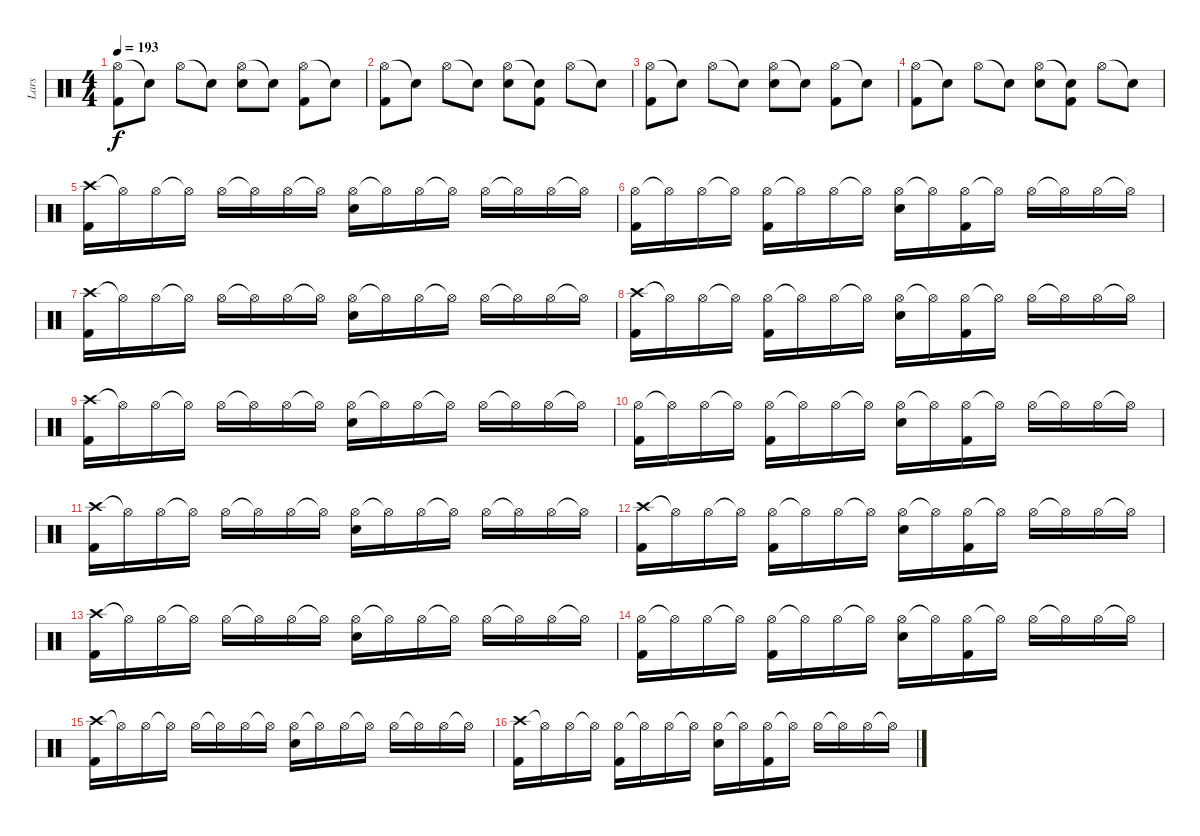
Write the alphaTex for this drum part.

\track ("Lars" "Lars") {instrument percussion}
\staff {score}
\articulation defaults
\ts (4 4)
\tempo 193
\clef neutral
\ks c
("Hi-Hat (open)" "Kick (hit) 2").8{dy f} "Snare (hit)"{t}.8 "Hi-Hat (open)".8 "Snare (hit)"{t}.8 ("Hi-Hat (open)" "Electric Snare (hit)").8 "Snare (hit)"{t}.8 ("Hi-Hat (open)" "Kick (hit) 2").8 "Snare (hit)"{t}.8 |
("Hi-Hat (open)" "Kick (hit) 2").8 "Snare (hit)"{t}.8 "Hi-Hat (open)".8 "Snare (hit)"{t}.8 ("Hi-Hat (open)" "Electric Snare (hit)").8 ("Snare (hit)"{t} "Kick (hit) 2").8 "Hi-Hat (open)".8 "Snare (hit)"{t}.8 |
("Hi-Hat (open)" "Kick (hit) 2").8 "Snare (hit)"{t}.8 "Hi-Hat (open)".8 "Snare (hit)"{t}.8 ("Hi-Hat (open)" "Electric Snare (hit)").8 "Snare (hit)"{t}.8 ("Hi-Hat (open)" "Kick (hit) 2").8 "Snare (hit)"{t}.8 |
("Hi-Hat (open)" "Kick (hit) 2").8 "Snare (hit)"{t}.8 "Hi-Hat (open)".8 "Snare (hit)"{t}.8 ("Hi-Hat (open)" "Electric Snare (hit)").8 ("Snare (hit)"{t} "Kick (hit) 2").8 "Hi-Hat (open)".8 "Snare (hit)"{t}.8 |
("Crash high (hit)" "Kick (hit) 2").16 "Hi-Hat (open)"{t}.16 "Hi-Hat (open)".16 "Hi-Hat (open)"{t}.16 "Hi-Hat (open)".16 "Hi-Hat (open)"{t}.16 "Hi-Hat (open)".16 "Hi-Hat (open)"{t}.16 ("Hi-Hat (open)" "Electric Snare (hit)").16 "Hi-Hat (open)"{t}.16 "Hi-Hat (open)".16 "Hi-Hat (open)"{t}.16 "Hi-Hat (open)".16 "Hi-Hat (open)"{t}.16 "Hi-Hat (open)".16 "Hi-Hat (open)"{t}.16 |
("Hi-Hat (open)" "Kick (hit) 2").16 "Hi-Hat (open)"{t}.16 "Hi-Hat (open)".16 "Hi-Hat (open)"{t}.16 ("Hi-Hat (open)" "Kick (hit) 2").16 "Hi-Hat (open)"{t}.16 "Hi-Hat (open)".16 "Hi-Hat (open)"{t}.16 ("Hi-Hat (open)" "Electric Snare (hit)").16 "Hi-Hat (open)"{t}.16 ("Hi-Hat (open)" "Kick (hit) 2").16 "Hi-Hat (open)"{t}.16 "Hi-Hat (open)".16 "Hi-Hat (open)"{t}.16 "Hi-Hat (open)".16 "Hi-Hat (open)"{t}.16 |
("Crash high (hit)" "Kick (hit) 2").16 "Hi-Hat (open)"{t}.16 "Hi-Hat (open)".16 "Hi-Hat (open)"{t}.16 "Hi-Hat (open)".16 "Hi-Hat (open)"{t}.16 "Hi-Hat (open)".16 "Hi-Hat (open)"{t}.16 ("Hi-Hat (open)" "Electric Snare (hit)").16 "Hi-Hat (open)"{t}.16 "Hi-Hat (open)".16 "Hi-Hat (open)"{t}.16 "Hi-Hat (open)".16 "Hi-Hat (open)"{t}.16 "Hi-Hat (open)".16 "Hi-Hat (open)"{t}.16 |
("Crash high (hit)" "Kick (hit) 2").16 "Hi-Hat (open)"{t}.16 "Hi-Hat (open)".16 "Hi-Hat (open)"{t}.16 ("Hi-Hat (open)" "Kick (hit) 2").16 "Hi-Hat (open)"{t}.16 "Hi-Hat (open)".16 "Hi-Hat (open)"{t}.16 ("Hi-Hat (open)" "Electric Snare (hit)").16 "Hi-Hat (open)"{t}.16 ("Hi-Hat (open)" "Kick (hit) 2").16 "Hi-Hat (open)"{t}.16 "Hi-Hat (open)".16 "Hi-Hat (open)"{t}.16 "Hi-Hat (open)".16 "Hi-Hat (open)"{t}.16 |
("Crash high (hit)" "Kick (hit) 2").16 "Hi-Hat (open)"{t}.16 "Hi-Hat (open)".16 "Hi-Hat (open)"{t}.16 "Hi-Hat (open)".16 "Hi-Hat (open)"{t}.16 "Hi-Hat (open)".16 "Hi-Hat (open)"{t}.16 ("Hi-Hat (open)" "Electric Snare (hit)").16 "Hi-Hat (open)"{t}.16 "Hi-Hat (open)".16 "Hi-Hat (open)"{t}.16 "Hi-Hat (open)".16 "Hi-Hat (open)"{t}.16 "Hi-Hat (open)".16 "Hi-Hat (open)"{t}.16 |
("Hi-Hat (open)" "Kick (hit) 2").16 "Hi-Hat (open)"{t}.16 "Hi-Hat (open)".16 "Hi-Hat (open)"{t}.16 ("Hi-Hat (open)" "Kick (hit) 2").16 "Hi-Hat (open)"{t}.16 "Hi-Hat (open)".16 "Hi-Hat (open)"{t}.16 ("Hi-Hat (open)" "Electric Snare (hit)").16 "Hi-Hat (open)"{t}.16 ("Hi-Hat (open)" "Kick (hit) 2").16 "Hi-Hat (open)"{t}.16 "Hi-Hat (open)".16 "Hi-Hat (open)"{t}.16 "Hi-Hat (open)".16 "Hi-Hat (open)"{t}.16 |
("Crash high (hit)" "Kick (hit) 2").16 "Hi-Hat (open)"{t}.16 "Hi-Hat (open)".16 "Hi-Hat (open)"{t}.16 "Hi-Hat (open)".16 "Hi-Hat (open)"{t}.16 "Hi-Hat (open)".16 "Hi-Hat (open)"{t}.16 ("Hi-Hat (open)" "Electric Snare (hit)").16 "Hi-Hat (open)"{t}.16 "Hi-Hat (open)".16 "Hi-Hat (open)"{t}.16 "Hi-Hat (open)".16 "Hi-Hat (open)"{t}.16 "Hi-Hat (open)".16 "Hi-Hat (open)"{t}.16 |
("Crash high (hit)" "Kick (hit) 2").16 "Hi-Hat (open)"{t}.16 "Hi-Hat (open)".16 "Hi-Hat (open)"{t}.16 ("Hi-Hat (open)" "Kick (hit) 2").16 "Hi-Hat (open)"{t}.16 "Hi-Hat (open)".16 "Hi-Hat (open)"{t}.16 ("Hi-Hat (open)" "Electric Snare (hit)").16 "Hi-Hat (open)"{t}.16 ("Hi-Hat (open)" "Kick (hit) 2").16 "Hi-Hat (open)"{t}.16 "Hi-Hat (open)".16 "Hi-Hat (open)"{t}.16 "Hi-Hat (open)".16 "Hi-Hat (open)"{t}.16 |
("Crash high (hit)" "Kick (hit) 2").16 "Hi-Hat (open)"{t}.16 "Hi-Hat (open)".16 "Hi-Hat (open)"{t}.16 "Hi-Hat (open)".16 "Hi-Hat (open)"{t}.16 "Hi-Hat (open)".16 "Hi-Hat (open)"{t}.16 ("Hi-Hat (open)" "Electric Snare (hit)").16 "Hi-Hat (open)"{t}.16 "Hi-Hat (open)".16 "Hi-Hat (open)"{t}.16 "Hi-Hat (open)".16 "Hi-Hat (open)"{t}.16 "Hi-Hat (open)".16 "Hi-Hat (open)"{t}.16 |
("Hi-Hat (open)" "Kick (hit) 2").16 "Hi-Hat (open)"{t}.16 "Hi-Hat (open)".16 "Hi-Hat (open)"{t}.16 ("Hi-Hat (open)" "Kick (hit) 2").16 "Hi-Hat (open)"{t}.16 "Hi-Hat (open)".16 "Hi-Hat (open)"{t}.16 ("Hi-Hat (open)" "Electric Snare (hit)").16 "Hi-Hat (open)"{t}.16 ("Hi-Hat (open)" "Kick (hit) 2").16 "Hi-Hat (open)"{t}.16 "Hi-Hat (open)".16 "Hi-Hat (open)"{t}.16 "Hi-Hat (open)".16 "Hi-Hat (open)"{t}.16 |
("Crash high (hit)" "Kick (hit) 2").16 "Hi-Hat (open)"{t}.16 "Hi-Hat (open)".16 "Hi-Hat (open)"{t}.16 "Hi-Hat (open)".16 "Hi-Hat (open)"{t}.16 "Hi-Hat (open)".16 "Hi-Hat (open)"{t}.16 ("Hi-Hat (open)" "Electric Snare (hit)").16 "Hi-Hat (open)"{t}.16 "Hi-Hat (open)".16 "Hi-Hat (open)"{t}.16 "Hi-Hat (open)".16 "Hi-Hat (open)"{t}.16 "Hi-Hat (open)".16 "Hi-Hat (open)"{t}.16 |
("Crash high (hit)" "Kick (hit) 2").16 "Hi-Hat (open)"{t}.16 "Hi-Hat (open)".16 "Hi-Hat (open)"{t}.16 ("Hi-Hat (open)" "Kick (hit) 2").16 "Hi-Hat (open)"{t}.16 "Hi-Hat (open)".16 "Hi-Hat (open)"{t}.16 ("Hi-Hat (open)" "Electric Snare (hit)").16 "Hi-Hat (open)"{t}.16 ("Hi-Hat (open)" "Kick (hit) 2").16 "Hi-Hat (open)"{t}.16 "Hi-Hat (open)".16 "Hi-Hat (open)"{t}.16 "Hi-Hat (open)".16 "Hi-Hat (open)"{t}.16
